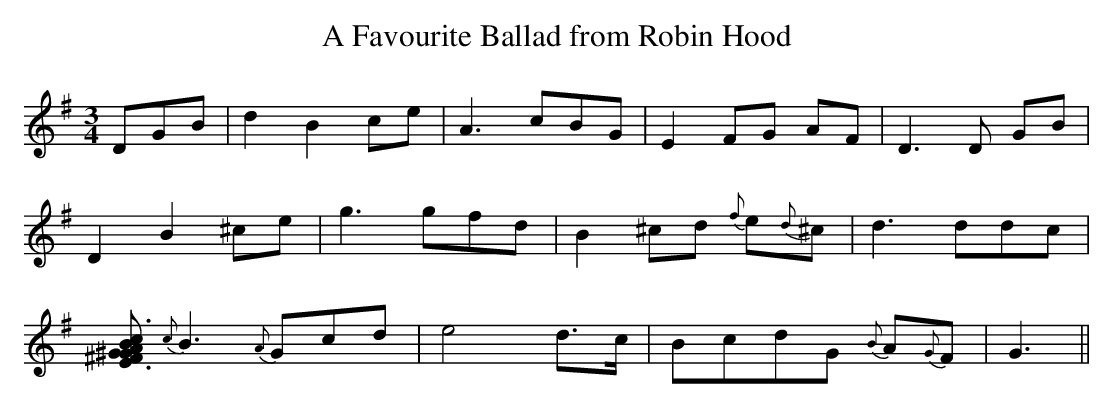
X:1
T:Favourite Ballad from Robin Hood, A
M:3/4
L:1/8
K:G
DGB|d2B2 ce|A3 cBG|E2 FG AF|D3 D GB|
D2 B2 ^ce|g3 gfd|B2 ^cd {f}e{d}^c|d3 ddc|
[c}B3 AG^F|E3 ^GAB|c2 Be {d}c{B}A|G2 F DGA|
{c}B3 {A}Gcd|e4 d>c|BcdG {B}A{G}F|G3 ||
